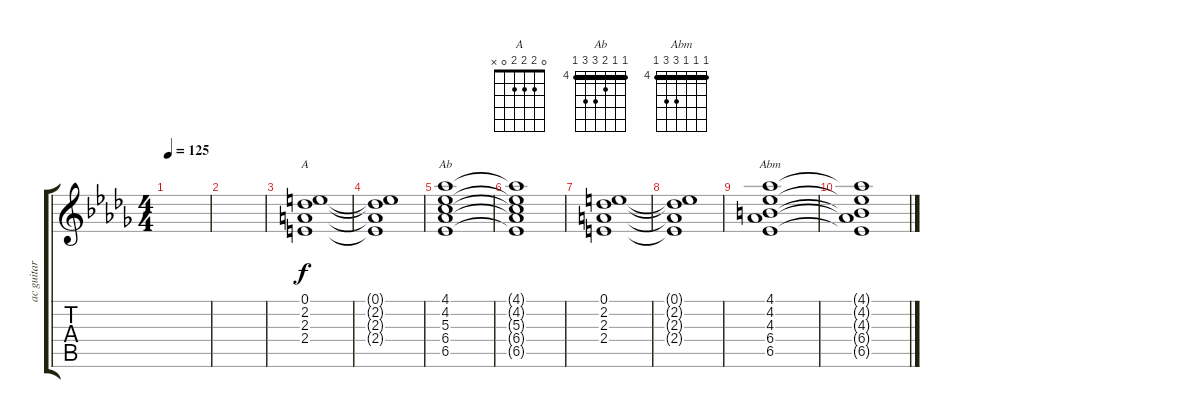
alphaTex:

\track ("ac guitar" "ac guitar") {instrument acousticguitarsteel}
\staff {score tabs}
\tuning (E4 B3 G3 D3 A2 E2) {hide}
\chord ("A" 0 2 2 2 0 x)
\chord ("Ab" 4 4 5 6 6 4) {firstfret 4 barre 4}
\chord ("Abm" 4 4 4 6 6 4) {firstfret 4 barre 4}
\ts (4 4)
\tempo 125
\clef g2
\ks db
|
|
(0.1 2.2 2.3 2.4).1{ch "A"} |
(0.1{t} 2.2{t} 2.3{t} 2.4{t}).1 |
(4.1 4.2 5.3 6.4 6.5).1{ch "Ab"} |
(4.1{t} 4.2{t} 5.3{t} 6.4{t} 6.5{t}).1 |
(0.1 2.2 2.3 2.4).1 |
(0.1{t} 2.2{t} 2.3{t} 2.4{t}).1 |
(4.1 4.2 4.3 6.4 6.5).1{ch "Abm"} |
(4.1{t} 4.2{t} 4.3{t} 6.4{t} 6.5{t}).1
